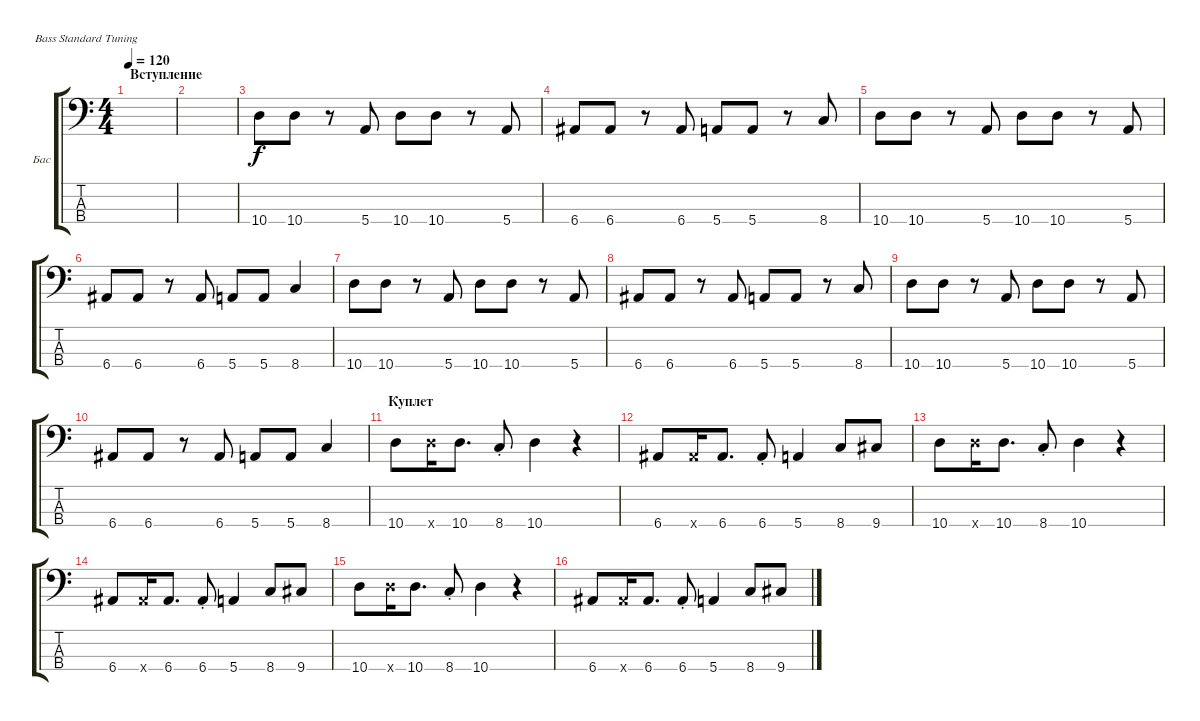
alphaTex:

\defaultSystemsLayout 4
\bracketExtendMode groupsimilarinstruments
\firstSystemTrackNameOrientation horizontal
\otherSystemsTrackNameOrientation horizontal
\track ("А.Андреев" "Бас") {instrument electricbassfinger}
\staff {score tabs}
\tuning (G2 D2 A1 E1)
\ts (4 4)
\section ("" "Вступление")
\tempo 120
\clef f4
\ks c
|
|
10.4.8 10.4.8 r.8 5.4.8 10.4.8 10.4.8 r.8 5.4.8 |
6.4.8 6.4.8 r.8 6.4.8 5.4.8 5.4.8 r.8 8.4.8 |
10.4.8 10.4.8 r.8 5.4.8 10.4.8 10.4.8 r.8 5.4.8 |
6.4.8 6.4.8 r.8 6.4.8 5.4.8 5.4.8 8.4.4 |
10.4.8 10.4.8 r.8 5.4.8 10.4.8 10.4.8 r.8 5.4.8 |
6.4.8 6.4.8 r.8 6.4.8 5.4.8 5.4.8 r.8 8.4.8 |
10.4.8 10.4.8 r.8 5.4.8 10.4.8 10.4.8 r.8 5.4.8 |
6.4.8 6.4.8 r.8 6.4.8 5.4.8 5.4.8 8.4.4 |
\section ("" "Куплет")
10.4.8 10.4{x}.16 10.4.8{d} 8.4{st}.8 10.4.4 r.4 |
6.4.8 6.4{x}.16 6.4.8{d} 6.4{st}.8 5.4.4 8.4.8 9.4.8 |
10.4.8 10.4{x}.16 10.4.8{d} 8.4{st}.8 10.4.4 r.4 |
6.4.8 6.4{x}.16 6.4.8{d} 6.4{st}.8 5.4.4 8.4.8 9.4.8 |
10.4.8 10.4{x}.16 10.4.8{d} 8.4{st}.8 10.4.4 r.4 |
6.4.8 6.4{x}.16 6.4.8{d} 6.4{st}.8 5.4.4 8.4.8 9.4.8
